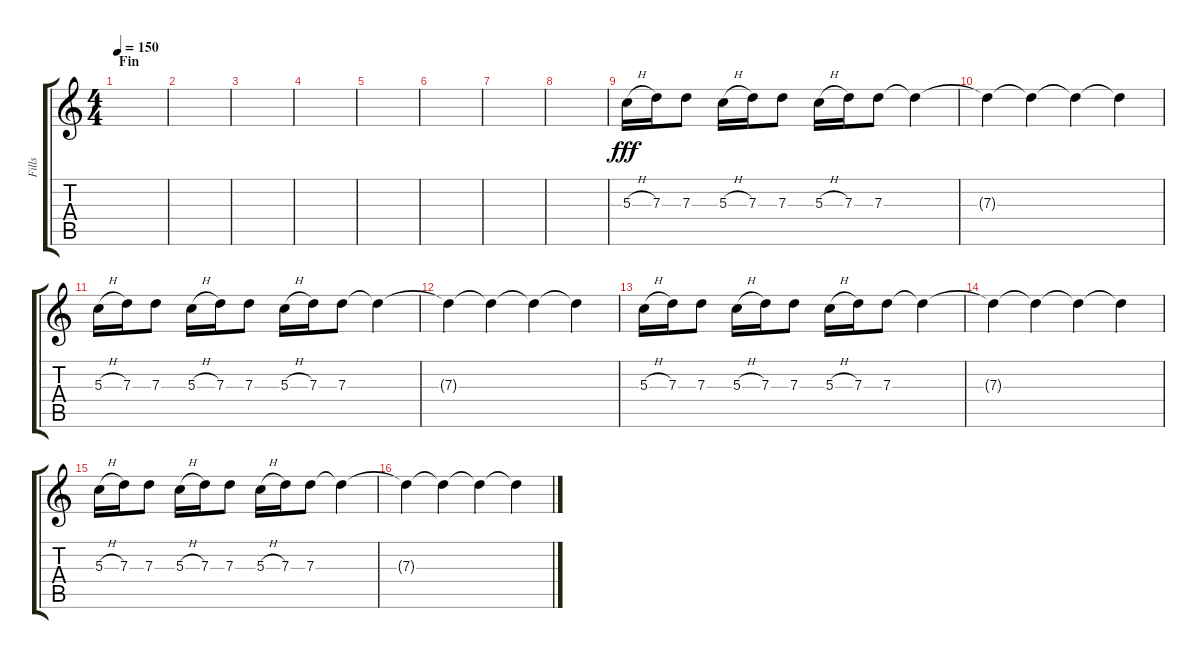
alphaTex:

\track ("Fills" "Fills") {instrument overdrivenguitar}
\staff {score tabs}
\tuning (E4 B3 G3 D3 A2 E2) {hide}
\ts (4 4)
\section ("" "Fin")
\tempo 150
\clef g2
\ks c
|
|
|
|
|
|
|
|
5.3{h}.16{dy fff volume 16 instrument overdrivenguitar} 7.3.16 7.3.8 5.3{h}.16{volume 12} 7.3.16 7.3.8 5.3{h}.16{volume 8} 7.3.16 7.3.8 7.3{t}.4 |
7.3{t}.4 7.3{t}.4 7.3{t}.4 7.3{t}.4 |
5.3{h}.16{volume 16 instrument overdrivenguitar} 7.3.16 7.3.8 5.3{h}.16{volume 12} 7.3.16 7.3.8 5.3{h}.16{volume 8} 7.3.16 7.3.8 7.3{t}.4 |
7.3{t}.4 7.3{t}.4 7.3{t}.4 7.3{t}.4 |
5.3{h}.16{volume 16 instrument overdrivenguitar} 7.3.16 7.3.8 5.3{h}.16{volume 12} 7.3.16 7.3.8 5.3{h}.16{volume 8} 7.3.16 7.3.8 7.3{t}.4 |
7.3{t}.4 7.3{t}.4 7.3{t}.4 7.3{t}.4 |
5.3{h}.16{volume 16 instrument overdrivenguitar} 7.3.16 7.3.8 5.3{h}.16{volume 12} 7.3.16 7.3.8 5.3{h}.16{volume 8} 7.3.16 7.3.8 7.3{t}.4 |
7.3{t}.4 7.3{t}.4 7.3{t}.4 7.3{t}.4
